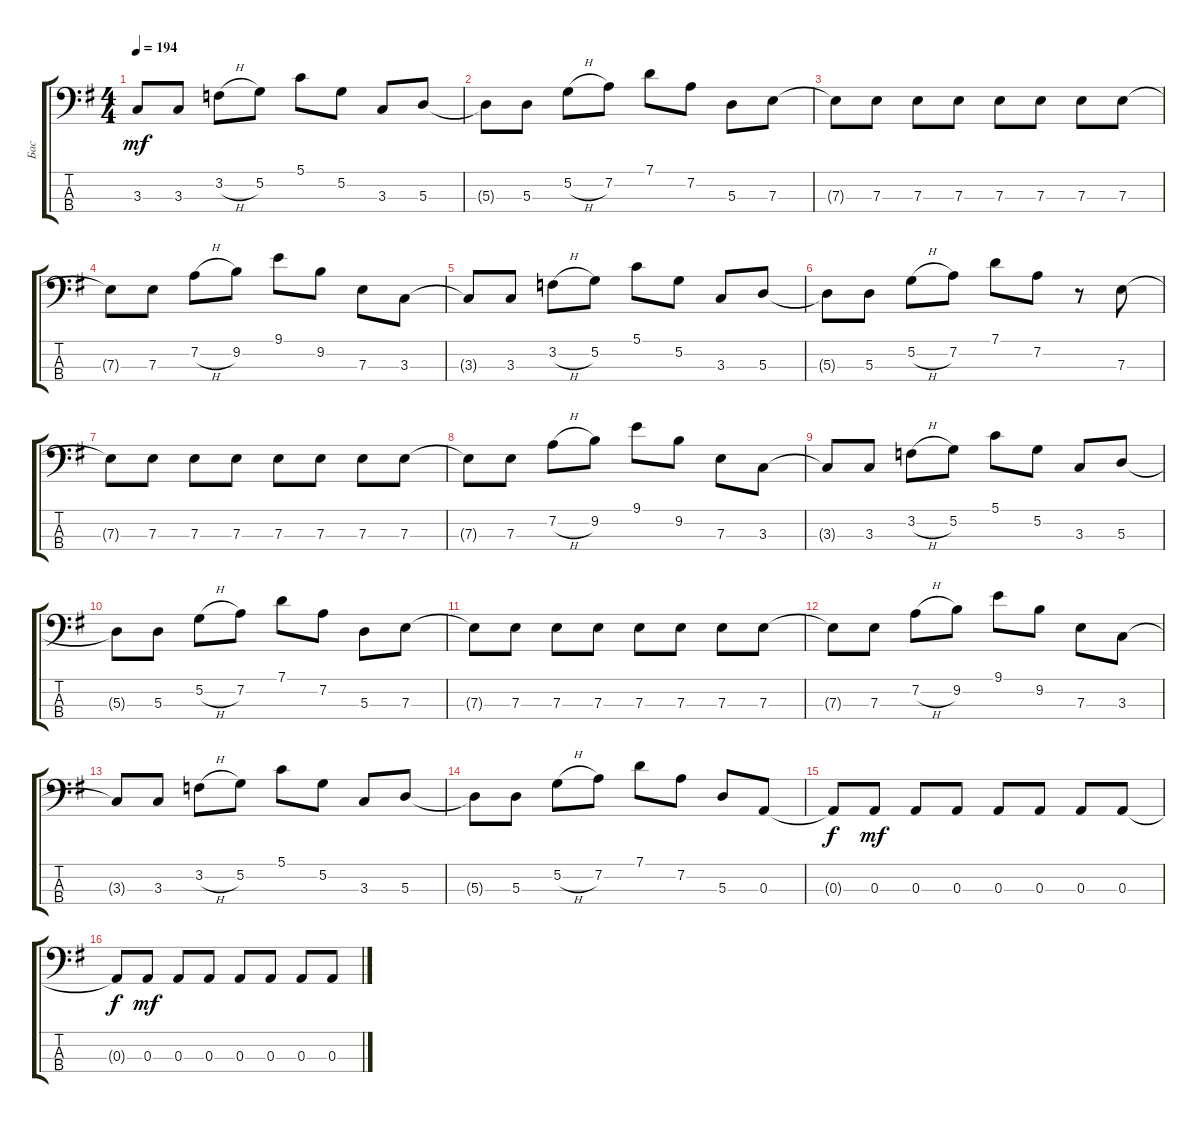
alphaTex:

\track ("Бас" "Бас") {instrument electricbassfinger}
\staff {score tabs}
\tuning (G2 D2 A1 E1) {hide}
\ts (4 4)
\tempo 194
\clef f4
\ks eminor
3.3{t}.8{dy mf} 3.3.8 3.2{h}.8 5.2.8 5.1.8 5.2.8 3.3.8 5.3.8 |
5.3{t}.8 5.3.8 5.2{h}.8 7.2.8 7.1.8 7.2.8 5.3.8 7.3.8 |
7.3{t}.8 7.3.8 7.3.8 7.3.8 7.3.8 7.3.8 7.3.8 7.3.8 |
7.3{t}.8 7.3.8 7.2{h}.8 9.2.8 9.1.8 9.2.8 7.3.8 3.3.8 |
3.3{t}.8 3.3.8 3.2{h}.8 5.2.8 5.1.8 5.2.8 3.3.8 5.3.8 |
5.3{t}.8 5.3.8 5.2{h}.8 7.2.8 7.1.8 7.2.8 r.8 7.3.8 |
7.3{t}.8 7.3.8 7.3.8 7.3.8 7.3.8 7.3.8 7.3.8 7.3.8 |
7.3{t}.8 7.3.8 7.2{h}.8 9.2.8 9.1.8 9.2.8 7.3.8 3.3.8 |
3.3{t}.8 3.3.8 3.2{h}.8 5.2.8 5.1.8 5.2.8 3.3.8 5.3.8 |
5.3{t}.8 5.3.8 5.2{h}.8 7.2.8 7.1.8 7.2.8 5.3.8 7.3.8 |
7.3{t}.8 7.3.8 7.3.8 7.3.8 7.3.8 7.3.8 7.3.8 7.3.8 |
7.3{t}.8 7.3.8 7.2{h}.8 9.2.8 9.1.8 9.2.8 7.3.8 3.3.8 |
3.3{t}.8 3.3.8 3.2{h}.8 5.2.8 5.1.8 5.2.8 3.3.8 5.3.8 |
5.3{t}.8 5.3.8 5.2{h}.8 7.2.8 7.1.8 7.2.8 5.3.8 0.3.8 |
0.3{t}.8{dy f} 0.3.8{dy mf} 0.3.8 0.3.8 0.3.8 0.3.8 0.3.8 0.3.8 |
0.3{t}.8{dy f} 0.3.8{dy mf} 0.3.8 0.3.8 0.3.8 0.3.8 0.3.8 0.3.8
